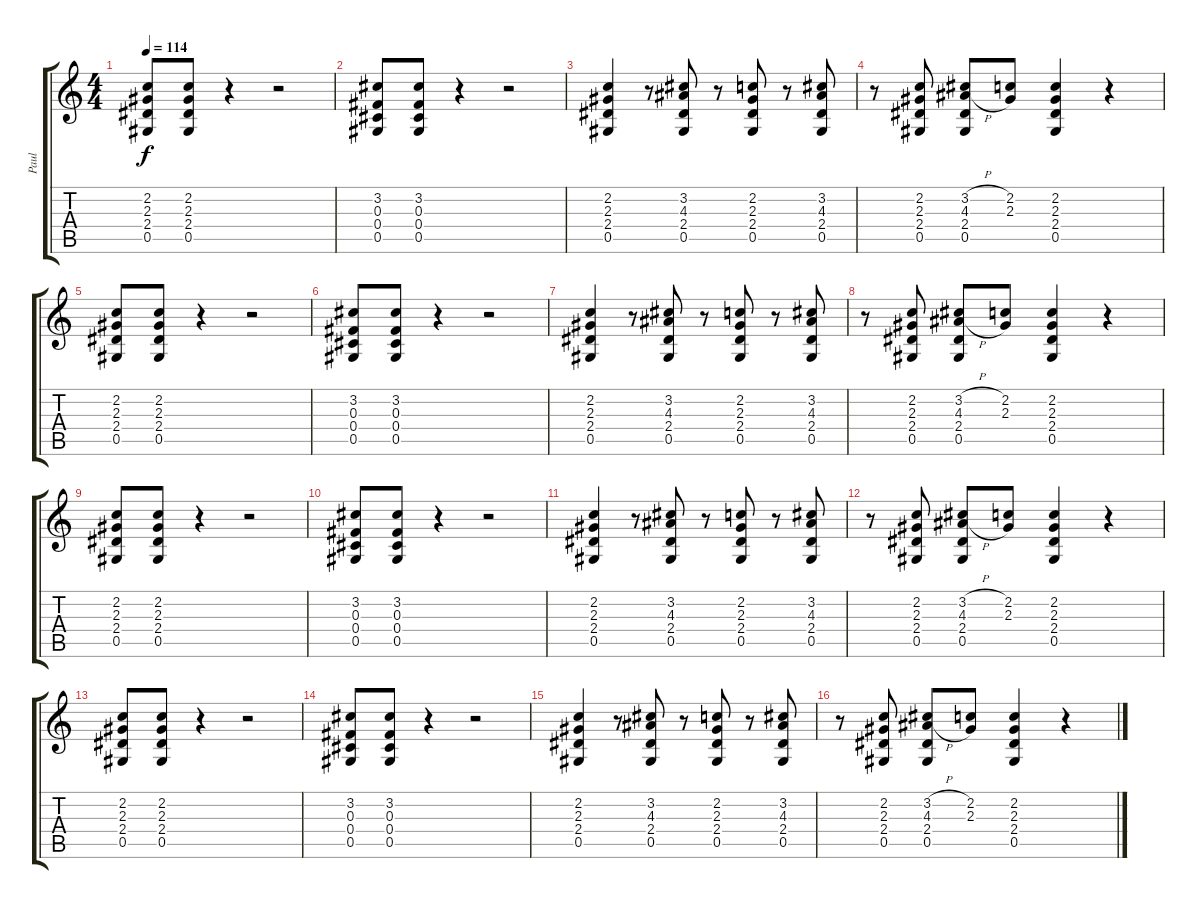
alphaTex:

\track ("Paul" "Paul") {instrument overdrivenguitar}
\staff {score tabs}
\tuning (Eb4 Bb3 Gb3 Db3 Ab2 Eb2) {hide}
\ts (4 4)
\tempo 114
\clef g2
\ks c
(2.2 2.3 2.4 0.5).8{dy f} (2.2 2.3 2.4 0.5).8 r.4 r.2 |
(3.2 0.3 0.4 0.5).8 (3.2 0.3 0.4 0.5).8 r.4 r.2 |
(2.2 2.3 2.4 0.5).4 r.8 (3.2 4.3 2.4 0.5).8 r.8 (2.2 2.3 2.4 0.5).8 r.8 (3.2 4.3 2.4 0.5).8 |
r.8 (2.2 2.3 2.4 0.5).8 (3.2{h} 4.3{h} 2.4 0.5).8 (2.2 2.3).8 (2.2 2.3 2.4 0.5).4 r.4 |
(2.2 2.3 2.4 0.5).8 (2.2 2.3 2.4 0.5).8 r.4 r.2 |
(3.2 0.3 0.4 0.5).8 (3.2 0.3 0.4 0.5).8 r.4 r.2 |
(2.2 2.3 2.4 0.5).4 r.8 (3.2 4.3 2.4 0.5).8 r.8 (2.2 2.3 2.4 0.5).8 r.8 (3.2 4.3 2.4 0.5).8 |
r.8 (2.2 2.3 2.4 0.5).8 (3.2{h} 4.3{h} 2.4 0.5).8 (2.2 2.3).8 (2.2 2.3 2.4 0.5).4 r.4 |
(2.2 2.3 2.4 0.5).8 (2.2 2.3 2.4 0.5).8 r.4 r.2 |
(3.2 0.3 0.4 0.5).8 (3.2 0.3 0.4 0.5).8 r.4 r.2 |
(2.2 2.3 2.4 0.5).4 r.8 (3.2 4.3 2.4 0.5).8 r.8 (2.2 2.3 2.4 0.5).8 r.8 (3.2 4.3 2.4 0.5).8 |
r.8 (2.2 2.3 2.4 0.5).8 (3.2{h} 4.3{h} 2.4 0.5).8 (2.2 2.3).8 (2.2 2.3 2.4 0.5).4 r.4 |
(2.2 2.3 2.4 0.5).8 (2.2 2.3 2.4 0.5).8 r.4 r.2 |
(3.2 0.3 0.4 0.5).8 (3.2 0.3 0.4 0.5).8 r.4 r.2 |
(2.2 2.3 2.4 0.5).4 r.8 (3.2 4.3 2.4 0.5).8 r.8 (2.2 2.3 2.4 0.5).8 r.8 (3.2 4.3 2.4 0.5).8 |
r.8 (2.2 2.3 2.4 0.5).8 (3.2{h} 4.3{h} 2.4 0.5).8 (2.2 2.3).8 (2.2 2.3 2.4 0.5).4 r.4
